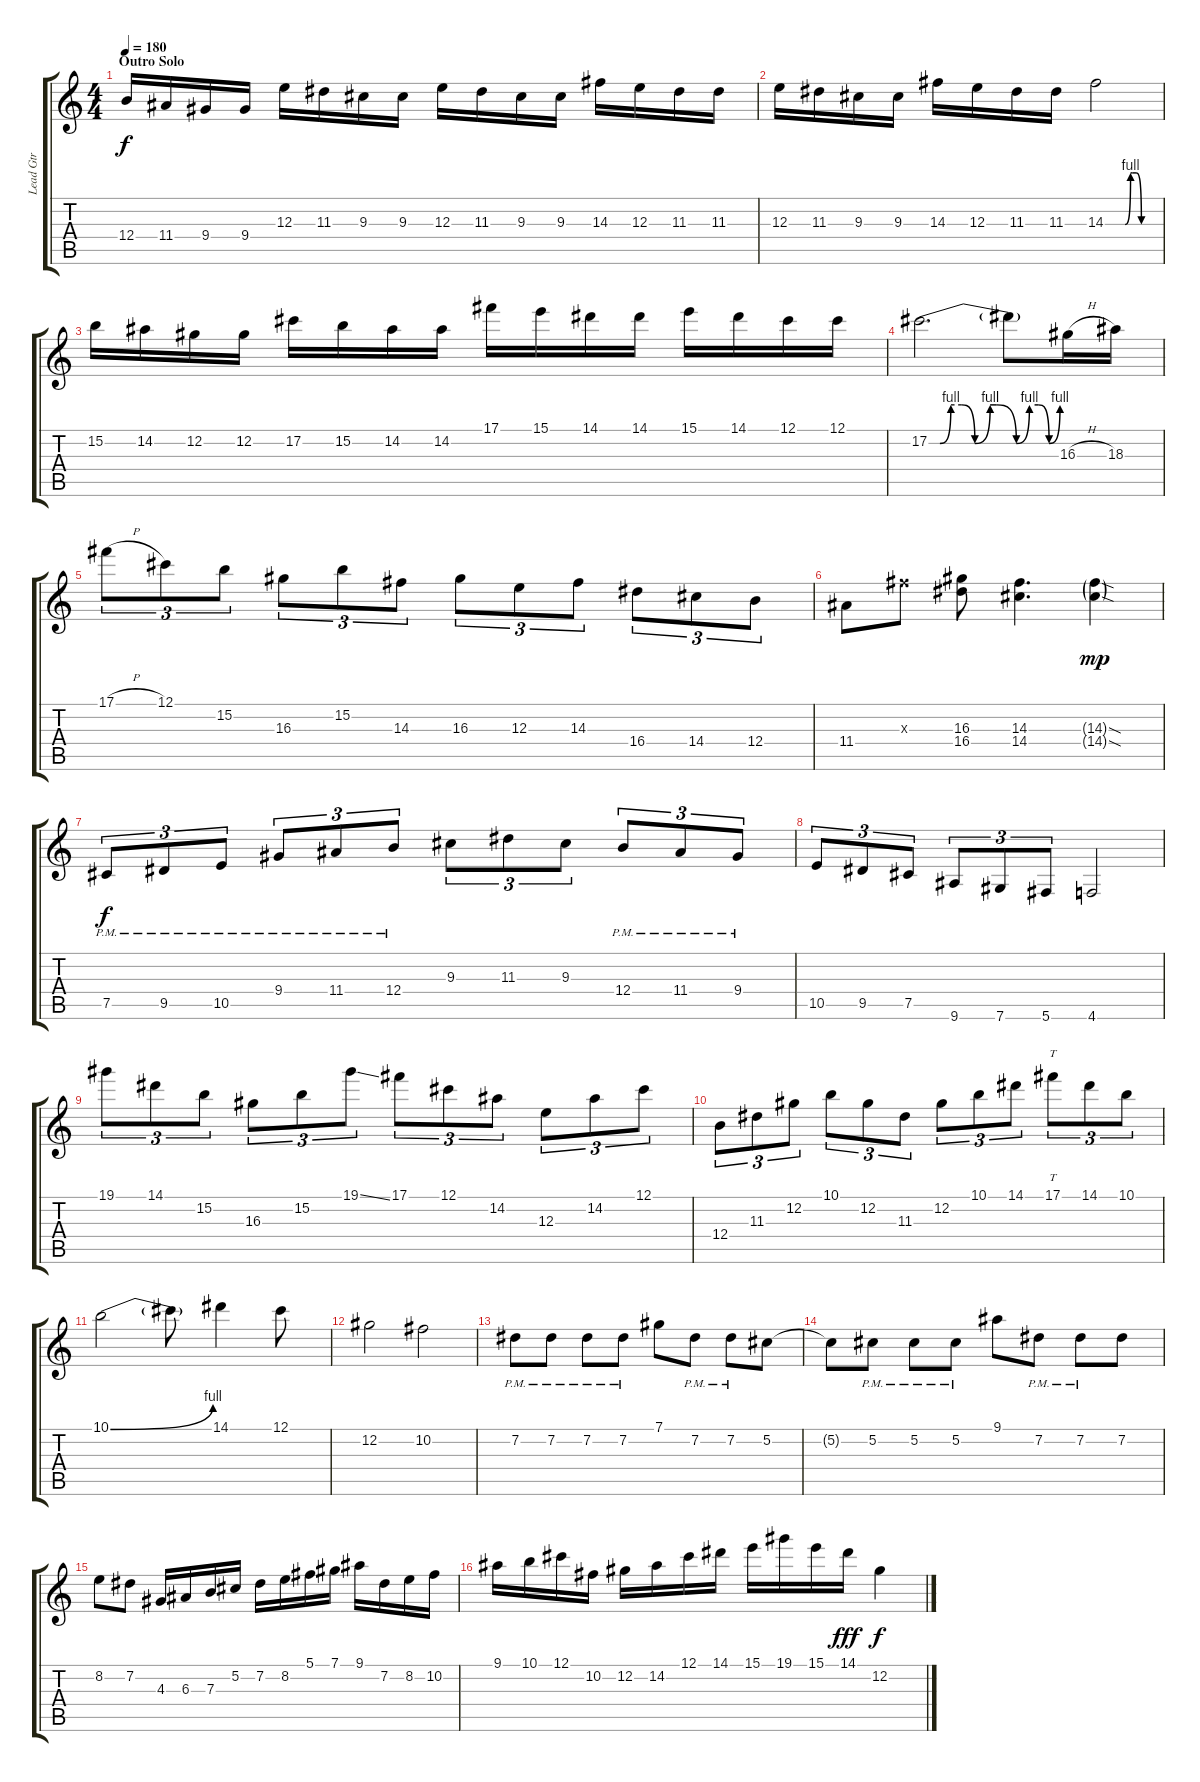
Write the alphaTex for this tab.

\track ("Lead Gtr" "Lead Gtr") {instrument distortionguitar}
\staff {score tabs}
\tuning (Db4 Ab3 E3 B2 Gb2 Db2) {hide}
\ts (4 4)
\section ("" "Outro Solo")
\tempo 180
\clef g2
\ks c
12.4.16{dy f volume 12 instrument distortionguitar} 11.4.16 9.4.16 9.4.16 12.3.16 11.3.16 9.3.16 9.3.16 12.3.16 11.3.16 9.3.16 9.3.16 14.3.16 12.3.16 11.3.16 11.3.16 |
12.3.16 11.3.16 9.3.16 9.3.16 14.3.16 12.3.16 11.3.16 11.3.16 14.3{be (custom 0 0 22 0 28 4 30 4 34 4 40 0 60 0)}.2 |
15.2.16 14.2.16 12.2.16 12.2.16 17.2.16 15.2.16 14.2.16 14.2.16 17.1.16 15.1.16 14.1.16 14.1.16 15.1.16 14.1.16 12.1.16 12.1.16 |
17.2{be (custom 0 0 5 0 10 4 15 4 21 0 28 4 31 4 40 0 46 4 50 4 55 0 60 4)}.2{d} 17.2{t}.8 16.3{h}.16 18.3.16 |
17.1{h}.8{tu (3 2)} 12.1.8{tu (3 2)} 15.2.8{tu (3 2)} 16.3.8{tu (3 2)} 15.2.8{tu (3 2)} 14.3.8{tu (3 2)} 16.3.8{tu (3 2)} 12.3.8{tu (3 2)} 14.3.8{tu (3 2)} 16.4.8{tu (3 2)} 14.4.8{tu (3 2)} 12.4.8{tu (3 2)} |
11.4.8 14.3{x}.8 (16.3 16.4).8 (14.3 14.4).4{d} (14.3{sod g} 14.4{sod g}).4{dy mp} |
7.5{pm}.8{tu (3 2) dy f} 9.5{pm}.8{tu (3 2)} 10.5{pm}.8{tu (3 2)} 9.4{pm}.8{tu (3 2)} 11.4{pm}.8{tu (3 2)} 12.4{pm}.8{tu (3 2)} 9.3.8{tu (3 2)} 11.3.8{tu (3 2)} 9.3.8{tu (3 2)} 12.4{pm}.8{tu (3 2)} 11.4{pm}.8{tu (3 2)} 9.4{pm}.8{tu (3 2)} |
10.5.8{tu (3 2)} 9.5.8{tu (3 2)} 7.5.8{tu (3 2)} 9.6.8{tu (3 2)} 7.6.8{tu (3 2)} 5.6.8{tu (3 2)} 4.6.2 |
19.1.8{tu (3 2)} 14.1.8{tu (3 2)} 15.2.8{tu (3 2)} 16.3.8{tu (3 2)} 15.2.8{tu (3 2)} 19.1{ss}.8{tu (3 2)} 17.1.8{tu (3 2)} 12.1.8{tu (3 2)} 14.2.8{tu (3 2)} 12.3.8{tu (3 2)} 14.2.8{tu (3 2)} 12.1.8{tu (3 2)} |
12.4.8{tu (3 2)} 11.3.8{tu (3 2)} 12.2.8{tu (3 2)} 10.1.8{tu (3 2)} 12.2.8{tu (3 2)} 11.3.8{tu (3 2)} 12.2.8{tu (3 2)} 10.1.8{tu (3 2)} 14.1.8{tu (3 2)} 17.1.8{tt tu (3 2)} 14.1.8{tu (3 2)} 10.1.8{tu (3 2)} |
10.1{be (bend 0 0 60 4)}.2 10.1{t}.8 14.1.4 12.1.8 |
12.2.2 10.2.2 |
7.2{pm}.8 7.2{pm}.8 7.2{pm}.8 7.2{pm}.8 7.1.8 7.2{pm}.8 7.2{pm}.8 5.2.8 |
5.2{t}.8 5.2{pm}.8 5.2{pm}.8 5.2{pm}.8 9.1.8 7.2{pm}.8 7.2{pm}.8 7.2.8 |
8.2.8 7.2.8 4.3.16 6.3.16 7.3.16 5.2.16 7.2.16 8.2.16 5.1.16 7.1.16 9.1.16 7.2.16 8.2.16 10.2.16 |
9.1.16 10.1.16 12.1.16 10.2.16 12.2.16 14.2.16 12.1.16 14.1.16 15.1.16 19.1.16 15.1.16 14.1.16{dy fff} 12.2.4{dy f}
